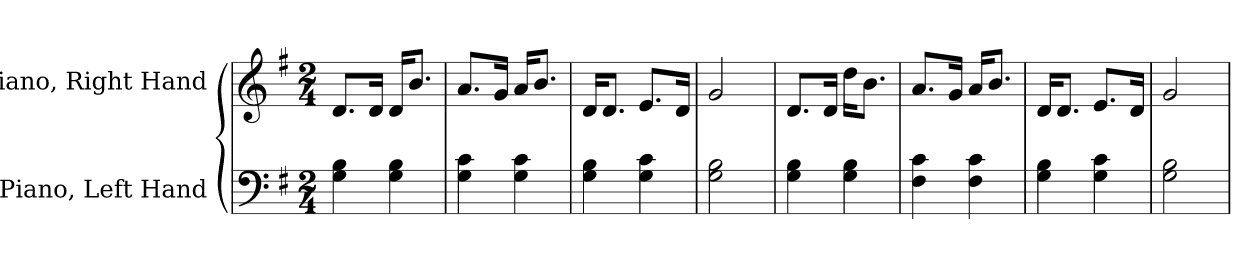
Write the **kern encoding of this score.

**kern	**kern
*part2	*part1
*staff2	*staff1
*I"Piano, Left Hand	*I"Piano, Right Hand
*I'Pno.	*I'Pno.
*clefF4	*clefG2
*k[f#]	*k[f#]
*M2/4	*M2/4
*MM82	*MM82
=1	=1
4G\ 4B\	8.d/L
.	16d/Jk
4G\ 4B\	16d/KL
.	8.b/J
=2	=2
4G\ 4c\	8.a/L
.	16g/Jk
4G\ 4c\	16a/KL
.	8.b/J
=3	=3
4G\ 4B\	16d/KL
.	8.d/J
4G\ 4c\	8.e/L
.	16d/Jk
=4	=4
2G\ 2B\	2g/
=5	=5
4G\ 4B\	8.d/L
.	16d/Jk
4G\ 4B\	16dd\KL
.	8.b\J
=6	=6
4F#\ 4c\	8.a/L
.	16g/Jk
4F#\ 4c\	16a/KL
.	8.b/J
!!LO:LB:g=z
=7	=7
4G\ 4B\	16d/KL
.	8.d/J
4G\ 4c\	8.e/L
.	16d/Jk
=8	=8
2G\ 2B\	2g/
=	=
*-	*-
